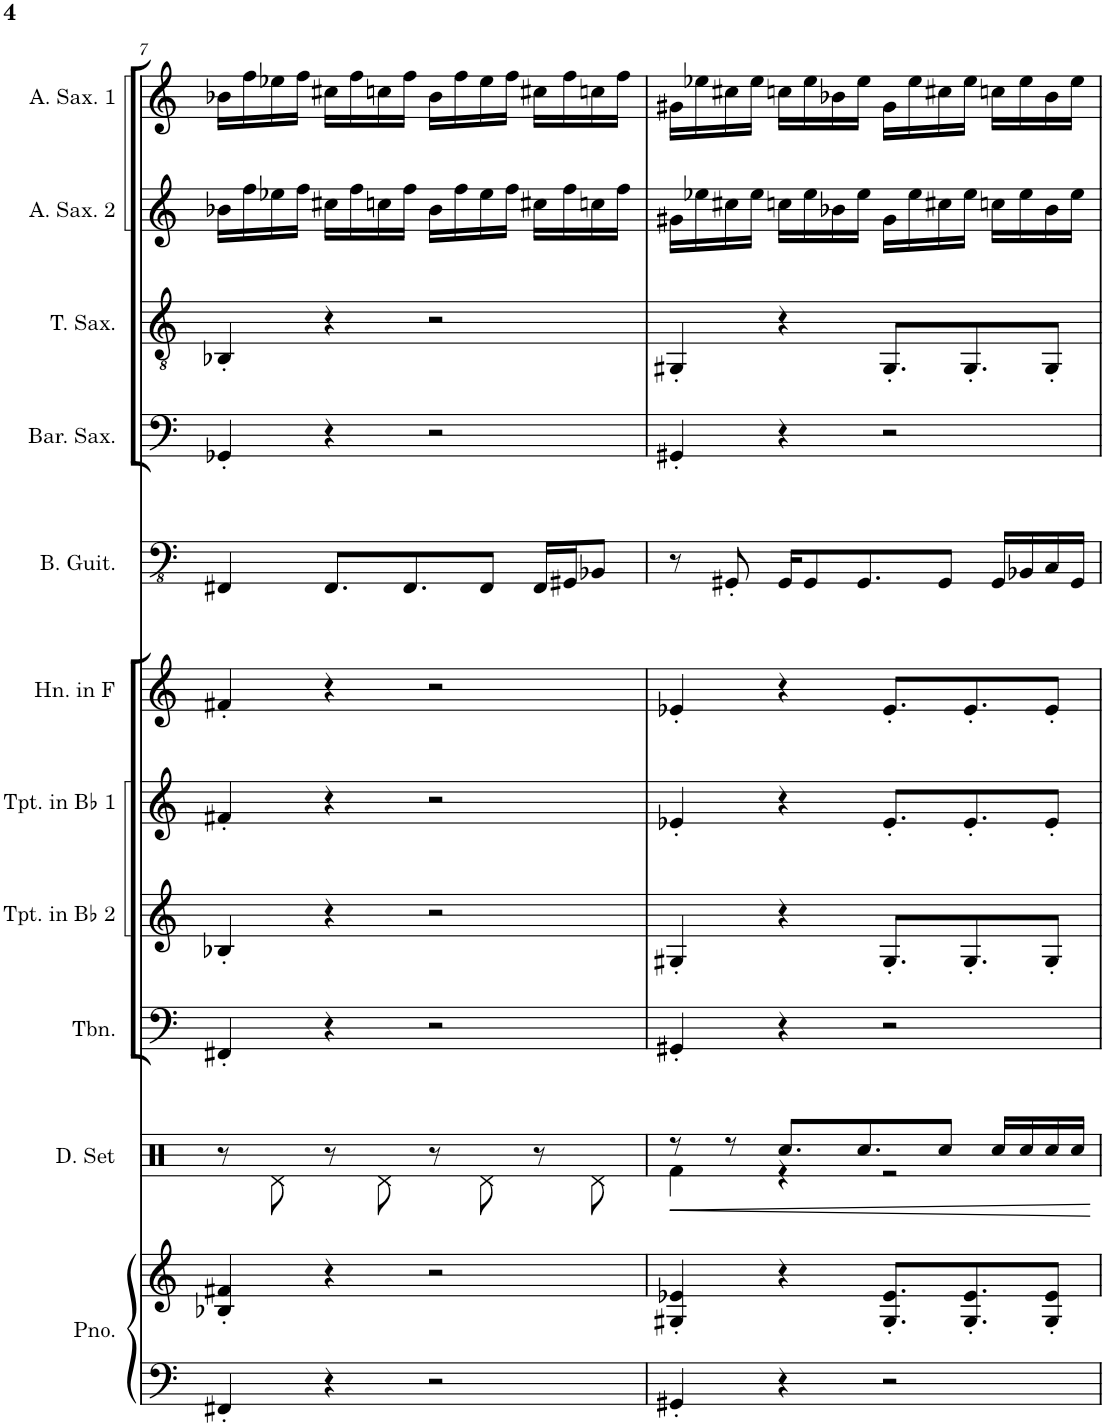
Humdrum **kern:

**kern	**kern	**kern	**dynam	**kern	**kern	**kern	**kern	**kern	**kern	**kern	**kern	**kern
*part11	*part11	*part10	*part10	*part9	*part8	*part7	*part6	*part5	*part4	*part3	*part2	*part1
*staff12	*staff11	*staff10	*staff10	*staff9	*staff8	*staff7	*staff6	*staff5	*staff4	*staff3	*staff2	*staff1
*I"Piano	*	*I"Drumset	*	*I"Trombone	*I"Trumpet in Bb 2	*I"Trumpet in Bb 1	*I"Horn in F	*I"Bass Guitar	*I"Baritone Saxophone	*I"Tenor Saxophone	*I"Alto Saxophone 2	*I"Alto Saxophone 1
*I'Pno.	*	*I'D. Set	*	*I'Tbn.	*I'Tpt. in Bb 2	*I'Tpt. in Bb 1	*I'Hn. in F	*I'B. Guit.	*I'Bar. Sax.	*I'T. Sax.	*I'A. Sax. 2	*I'A. Sax. 1
!!LO:PB:g=z
*clefF4	*clefG2	*clefX	*	*clefF4	*clefG2	*clefG2	*clefG2	*clefFv4	*clefF4	*clefGv2	*clefG2	*clefG2
*	*	*	*	*	*Trd1c2	*Trd1c2	*Trd4c7	*	*Trd12c21	*Trd8c14	*Trd5c9	*Trd5c9
*k[]	*k[]	*k[]	*	*k[]	*k[]	*k[]	*k[]	*k[]	*k[]	*k[]	*k[]	*k[]
*M4/4	*M4/4	*M4/4	*	*M4/4	*M4/4	*M4/4	*M4/4	*M4/4	*M4/4	*M4/4	*M4/4	*M4/4
=7	=7	=7	=7	=7	=7	=7	=7	=7	=7	=7	=7	=7
4FF#X'/	4B-X/' 4f#X/'	8r	.	4FF#X'/	4B-X'/	4f#X'/	4f#X'/	4FFF#X/	4GG-X'/	4BB-X'/	16b-X\LL	16b-X\LL
.	.	.	.	.	.	.	.	.	.	.	16ff\	16ff\
.	.	8Rd\	.	.	.	.	.	.	.	.	16ee-X\	16ee-X\
.	.	.	.	.	.	.	.	.	.	.	16ff\JJ	16ff\JJ
4r	4r	8r	.	4r	4r	4r	4r	8.FFF#/L	4r	4r	16cc#X\LL	16cc#X\LL
.	.	.	.	.	.	.	.	.	.	.	16ff\	16ff\
.	.	8Rd\	.	.	.	.	.	.	.	.	16ccn\	16ccn\
.	.	.	.	.	.	.	.	8.FFF#/	.	.	16ff\JJ	16ff\JJ
2r	2r	8r	.	2r	2r	2r	2r	.	2r	2r	16b-\LL	16b-\LL
.	.	.	.	.	.	.	.	.	.	.	16ff\	16ff\
.	.	8Rd\	.	.	.	.	.	8FFF#/J	.	.	16ee-\	16ee-\
.	.	.	.	.	.	.	.	.	.	.	16ff\JJ	16ff\JJ
.	.	8r	.	.	.	.	.	16FFF#/LL	.	.	16cc#X\LL	16cc#X\LL
.	.	.	.	.	.	.	.	16GGG#X/J	.	.	16ff\	16ff\
.	.	8Rd\	.	.	.	.	.	8BBB-X/J	.	.	16ccn\	16ccn\
.	.	.	.	.	.	.	.	.	.	.	16ff\JJ	16ff\JJ
=8	=8	=8	=8	=8	=8	=8	=8	=8	=8	=8	=8	=8
!	!	!	!LO:HP:b	!	!	!	!	!	!	!	!	!
*	*	*^	*	*	*	*	*	*	*	*	*	*
4GG#X'/	4G#X/' 4e-X/'	8r	4Rf\	<	4GG#X'/	4G#X'/	4e-X'/	4e-X'/	8r	4GG#X'/	4GG#X'/	16g#X\LL	16g#X\LL
.	.	.	.	.	.	.	.	.	.	.	.	16ee-X\	16ee-X\
.	.	8r	.	.	.	.	.	.	8GGG#X'/	.	.	16cc#X\	16cc#X\
.	.	.	.	.	.	.	.	.	.	.	.	16ee-\JJ	16ee-\JJ
4r	4r	8.Rcc/L	4r	.	4r	4r	4r	4r	16GGG#/KL	4r	4r	16ccn\LL	16ccn\LL
.	.	.	.	.	.	.	.	.	8GGG#/	.	.	16ee-\	16ee-\
.	.	.	.	.	.	.	.	.	.	.	.	16b-X\	16b-X\
.	.	8.Rcc/	.	.	.	.	.	.	8.GGG#/	.	.	16ee-\JJ	16ee-\JJ
2r	8.G#/' 8.e-/'L	.	2r	.	2r	8.G#'/L	8.e-'/L	8.e-'/L	.	2r	8.GG#'/L	16g#\LL	16g#\LL
.	.	.	.	.	.	.	.	.	.	.	.	16ee-\	16ee-\
.	.	8Rcc/J	.	.	.	.	.	.	8GGG#/J	.	.	16cc#X\	16cc#X\
.	8.G#/' 8.e-/'	.	.	.	.	8.G#'/	8.e-'/	8.e-'/	.	.	8.GG#'/	16ee-\JJ	16ee-\JJ
.	.	16Rcc/LL	.	.	.	.	.	.	16GGG#/LL	.	.	16ccn\LL	16ccn\LL
.	.	16Rcc/	.	.	.	.	.	.	16BBB-X/	.	.	16ee-\	16ee-\
.	8G#/' 8e-/'J	16Rcc/	.	.	.	8G#'/J	8e-'/J	8e-'/J	16CC/	.	8GG#'/J	16b-\	16b-\
.	.	16Rcc/JJ	.	.	.	.	.	.	16GGG#/JJ	.	.	16ee-\JJ	16ee-\JJ
*	*	*v	*v	*	*	*	*	*	*	*	*	*	*
.	.	.	[	.	.	.	.	.	.	.	.	.
=	=	=	=	=	=	=	=	=	=	=	=	=
*-	*-	*-	*-	*-	*-	*-	*-	*-	*-	*-	*-	*-
